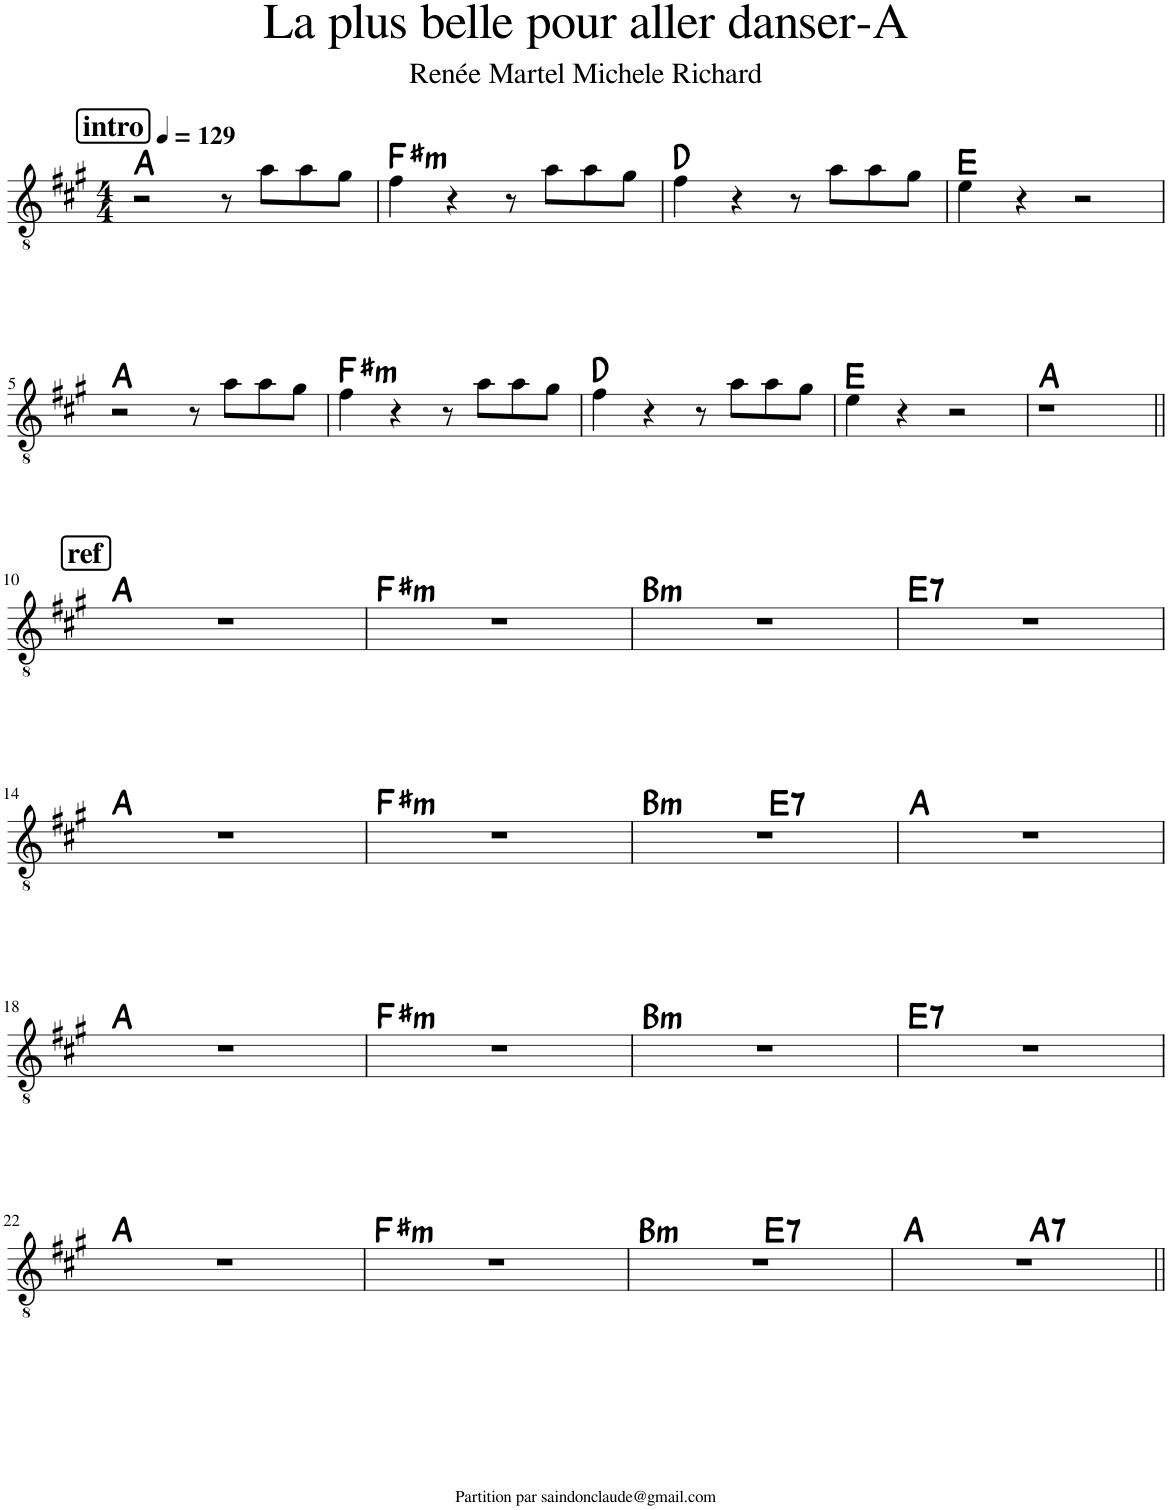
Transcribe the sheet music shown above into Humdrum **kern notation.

**kern	**harte
*part1	*part1
*staff1	*
*I"Classical Guitar	*
*clefGv2	*
*k[f#c#g#]	*
*M4/4	*
*MM129	*
!!LO:REH:place=s1:a:B:rj:fs=14:t=intro
=1	=1
2r	A:maj
8r	.
8a\L	.
8a\	.
8g#\J	.
=2	=2
!	!LO:H:kt=m
4f#\	F#:min
4r	.
8r	.
8a\L	.
8a\	.
8g#\J	.
=3	=3
4f#\	D:maj
4r	.
8r	.
8a\L	.
8a\	.
8g#\J	.
=4	=4
4e\	E:maj
4r	.
2r	.
!!LO:LB:g=z
=5	=5
2r	A:maj
8r	.
8a\L	.
8a\	.
8g#\J	.
=6	=6
!	!LO:H:kt=m
4f#\	F#:min
4r	.
8r	.
8a\L	.
8a\	.
8g#\J	.
=7	=7
4f#\	D:maj
4r	.
8r	.
8a\L	.
8a\	.
8g#\J	.
=8	=8
4e\	E:maj
4r	.
2r	.
=9	=9
1r	A:maj
!!LO:LB:g=z
!!LO:REH:place=s1:a:B:rj:fs=14:t=ref
=10||	=10||
1r	A:maj
=11	=11
!	!LO:H:kt=m
1r	F#:min
=12	=12
!	!LO:H:kt=m
1r	B:min
=13	=13
!	!LO:H:kt=7
1r	E:7
!!LO:LB:g=z
=14	=14
1r	A:maj
=15	=15
!	!LO:H:kt=m
1r	F#:min
=16	=16
!	!LO:H:kt=m
*^	*
1r	2ryy	B:min
!	!	!LO:H:kt=7
.	2ryy	E:7
*v	*v	*
=17	=17
1r	A:maj
!!LO:LB:g=z
=18	=18
1r	A:maj
=19	=19
!	!LO:H:kt=m
1r	F#:min
=20	=20
!	!LO:H:kt=m
1r	B:min
=21	=21
!	!LO:H:kt=7
1r	E:7
!!LO:LB:g=z
=22	=22
1r	A:maj
=23	=23
!	!LO:H:kt=m
1r	F#:min
=24	=24
!	!LO:H:kt=m
*^	*
1r	2ryy	B:min
!	!	!LO:H:kt=7
.	2ryy	E:7
=25	=25	=25
1r	2ryy	A:maj
!	!	!LO:H:kt=7
.	2ryy	A:7
*v	*v	*
=||	=||
*-	*-
